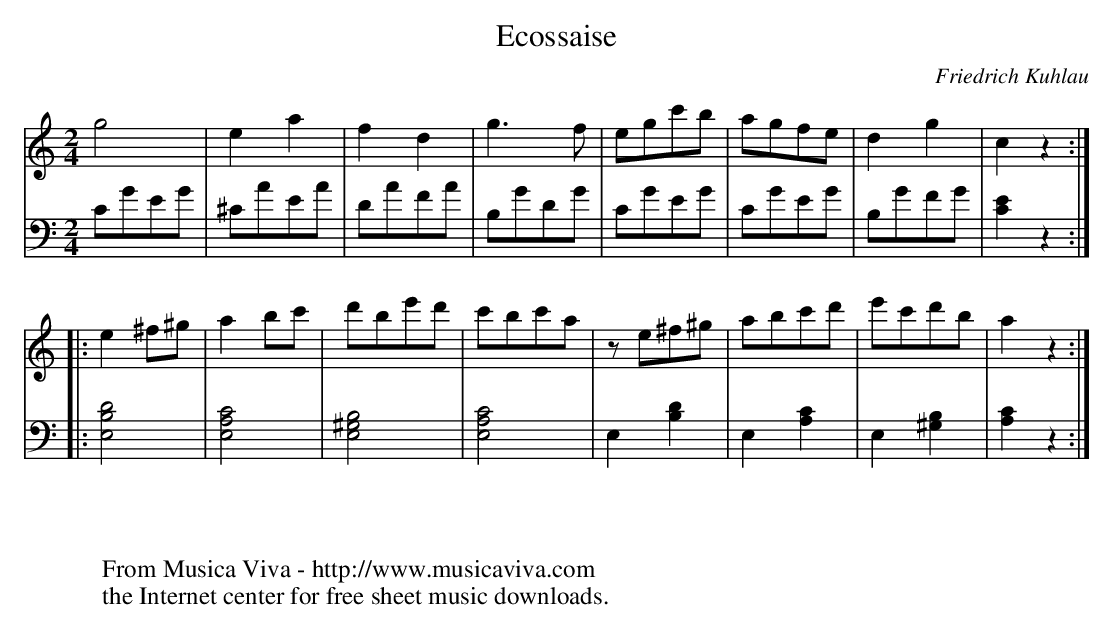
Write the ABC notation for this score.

X:1
T:Ecossaise
C:Friedrich Kuhlau
V:1 Program 1 0 %Piano
V:2 Program 1 0 bass %Piano
M:2/4
L:1/8
K:Am
V:1
g4|e2a2|f2d2|g3f|egc'b|agfe|d2g2|c2z2:|
V:2
CGEG|^CAEA|DAFA|B,GDG|CGEG|CGEG|B,GFG|[C2E2]z2:|
V:1
|:e2^f^g|a2bc'|d'be'd'|c'bc'a|z e^f^g|abc'd'|e'c'd'b|a2 z2:|
V:2
|:[E,4B,4D4]|[E,4A,4C4]|[E,4^G,4B,4]|[E,4A,4C4]|E,2[B,2D2]|E,2[A,2C2]|E,2[^G,2B,2]|[A,2C2]z2:|
W:
W:
W:  From Musica Viva - http://www.musicaviva.com
W:  the Internet center for free sheet music downloads.
